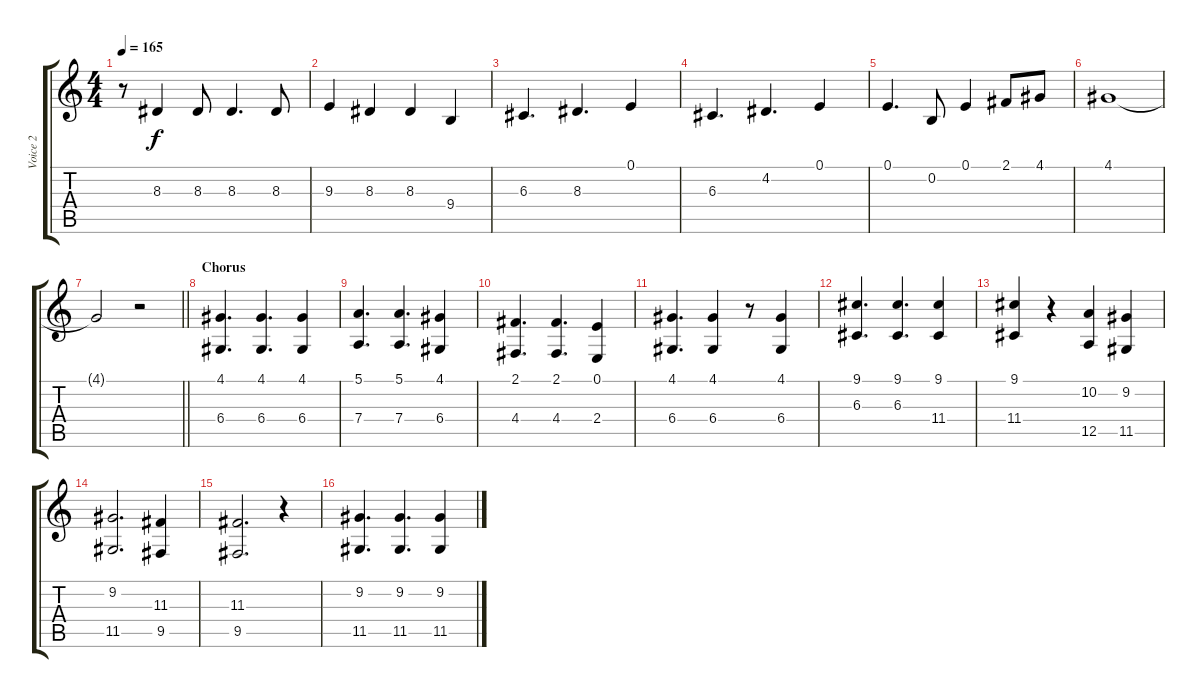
\track ("Voice 2" "Voice 2") {instrument trumpet}
\staff {score tabs}
\tuning (E4 B3 G3 D3 A2 E2) {hide}
\ts (4 4)
\tempo 165
\clef g2
\ks c
r.8{dy f} 8.3.4 8.3.8 8.3.4{d} 8.3.8 |
9.3.4 8.3.4 8.3.4 9.4.4 |
6.3.4{d} 8.3.4{d} 0.1.4 |
6.3.4{d} 4.2.4{d} 0.1.4 |
0.1.4{d} 0.2.8 0.1.4 2.1.8 4.1.8 |
4.1.1 |
\barLineRight lightlight
4.1{t}.2 r.2 |
\section ("" "Chorus")
(4.1 6.4).4{d} (4.1 6.4).4{d} (4.1 6.4).4 |
(5.1 7.4).4{d} (5.1 7.4).4{d} (4.1 6.4).4 |
(2.1 4.4).4{d} (2.1 4.4).4{d} (0.1 2.4).4 |
(4.1 6.4).4{d} (4.1 6.4).4 r.8 (4.1 6.4).4 |
(9.1 6.3).4{d} (9.1 6.3).4{d} (9.1 11.4).4 |
(9.1 11.4).4 r.4 (10.2 12.5).4 (9.2 11.5).4 |
(9.2 11.5).2{d} (11.3 9.5).4 |
(11.3 9.5).2{d} r.4 |
(9.2 11.5).4{d} (9.2 11.5).4{d} (9.2 11.5).4
